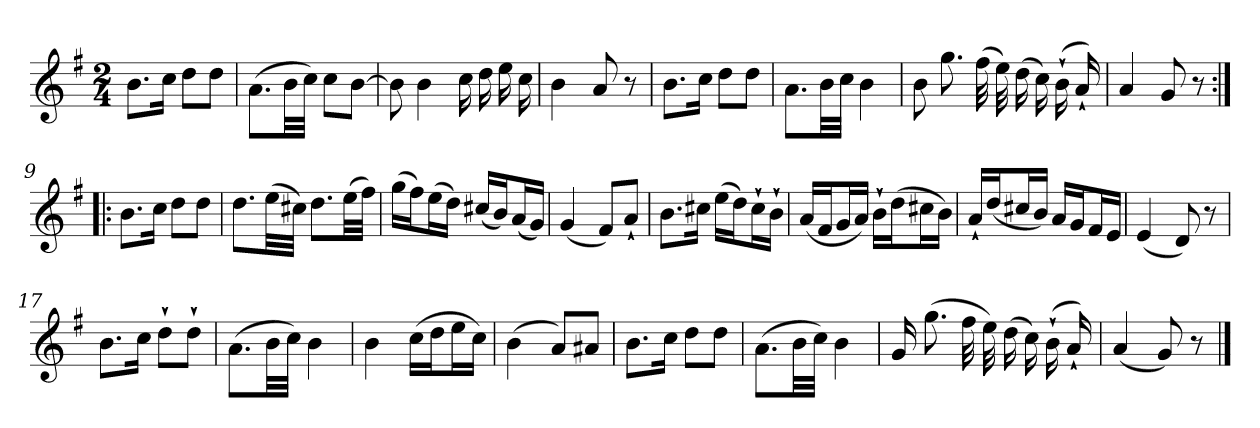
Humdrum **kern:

**kern
*part1
*staff1
*clefG2
*k[f#]
*G:
*M2/4
*MM72
=1
8.b\L
16cc\Jk
8dd\L
8dd\J
=2
(8.a\L
32b\LL
32cc\JJJ)
8cc\L
[8b\J
=3
8b]
4b
16cc
16dd
16ee
16cc
=4
4b
8a
8r
=5
8.b\L
16cc\Jk
8dd\L
8dd\J
=6
8.a\L
32b\LL
32cc\JJJ
4b
=7
8b
8.gg
(32ff#
32ee)
(16dd
16cc)
(16b`
16a`)
=8
4a
8g
8r
=9:|!|:
8.b\L
16cc\Jk
8dd\L
8dd\J
=10
8.dd\L
(32ee\LL
32cc#X\JJJ)
8.dd\L
(32ee\LL
32ff#\JJJ)
=11
(16gg\LL
16ff#\J)
(16ee\L
16dd\JJ)
(16cc#X/LL
16b/J)
(16a/L
16g/JJ)
=12
(4g
8f#/L)
8a`/J
=13
8.b\L
16cc#X\Jk
(16ee\LL
16dd\J)
16cc#`\L
16b`\JJ
=14
(16a/LL
16f#/J
16g/L
16a/JJ)
16b`\LL
(16dd\J
16cc#X\L
16b\JJ)
=15
16a`/LL
(16dd/J
16cc#X/L
16b/JJ)
16a/LL
16g/J
16f#/L
16e/JJ
=16
(4e
8d)
8r
=17
8.b\L
16cc\Jk
8dd`\L
8dd`\J
=18
(8.a\L
32b\LL
32cc\JJJ)
4b
=19
4b
(16cc\LL
16dd\J
16ee\L
16cc\JJ)
=20
(4b
8a/L)
8a#X/J
=21
8.b\L
16cc\Jk
8dd\L
8dd\J
=22
(8.a\L
32b\LL
32cc\JJJ)
4b
=23
16g
(8.gg
32ff#
32ee)
(16dd
16cc)
(16b`
16a`)
=24
(4a
8g)
8r
==
*-
